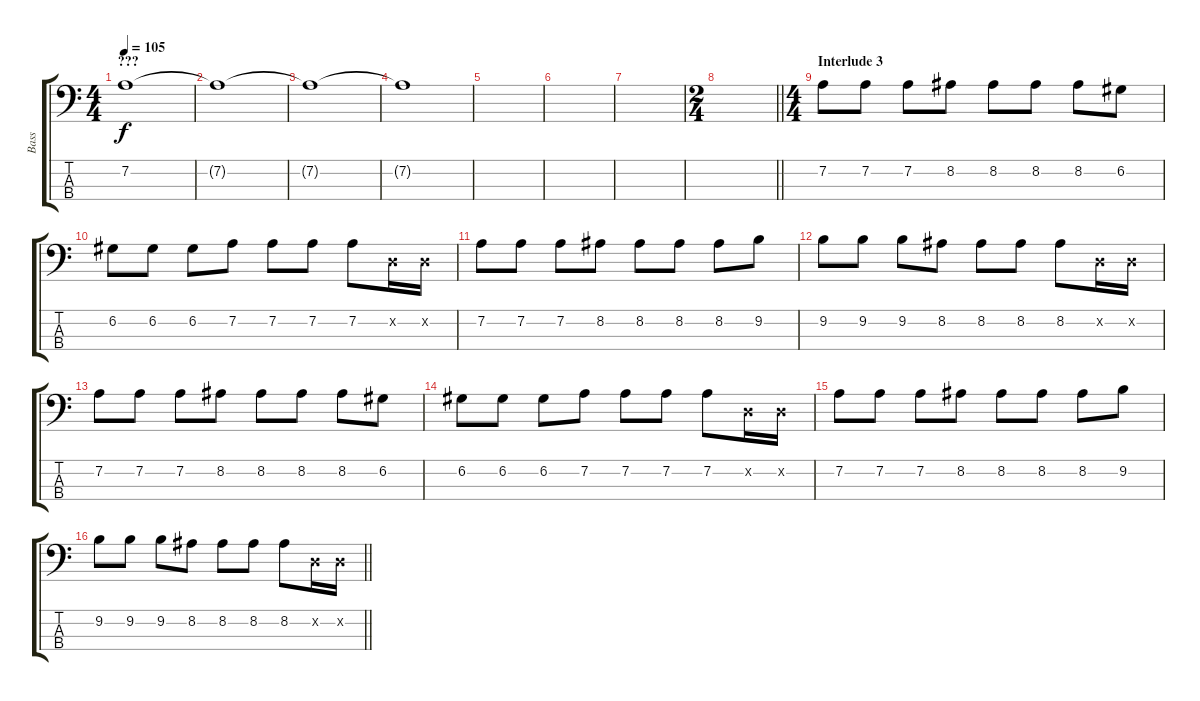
\track ("Bass" "Bass") {instrument electricbassfinger}
\staff {score tabs}
\tuning (G2 D2 A1 E1) {hide}
\ts (4 4)
\section ("" "???")
\tempo 105
\clef f4
\ks c
7.2.1{dy f} |
7.2{t}.1 |
7.2{t}.1 |
7.2{t}.1 |
|
|
|
\ts (2 4)
\barLineRight lightlight
|
\ts (4 4)
\section ("" "Interlude 3")
7.2.8 7.2.8 7.2.8 8.2.8 8.2.8 8.2.8 8.2.8 6.2.8 |
6.2.8 6.2.8 6.2.8 7.2.8 7.2.8 7.2.8 7.2.8 0.2{x}.16 0.2{x}.16 |
7.2.8 7.2.8 7.2.8 8.2.8 8.2.8 8.2.8 8.2.8 9.2.8 |
9.2.8 9.2.8 9.2.8 8.2.8 8.2.8 8.2.8 8.2.8 0.2{x}.16 0.2{x}.16 |
7.2.8 7.2.8 7.2.8 8.2.8 8.2.8 8.2.8 8.2.8 6.2.8 |
6.2.8 6.2.8 6.2.8 7.2.8 7.2.8 7.2.8 7.2.8 0.2{x}.16 0.2{x}.16 |
7.2.8 7.2.8 7.2.8 8.2.8 8.2.8 8.2.8 8.2.8 9.2.8 |
\barLineRight lightlight
9.2.8 9.2.8 9.2.8 8.2.8 8.2.8 8.2.8 8.2.8 0.2{x}.16 0.2{x}.16
